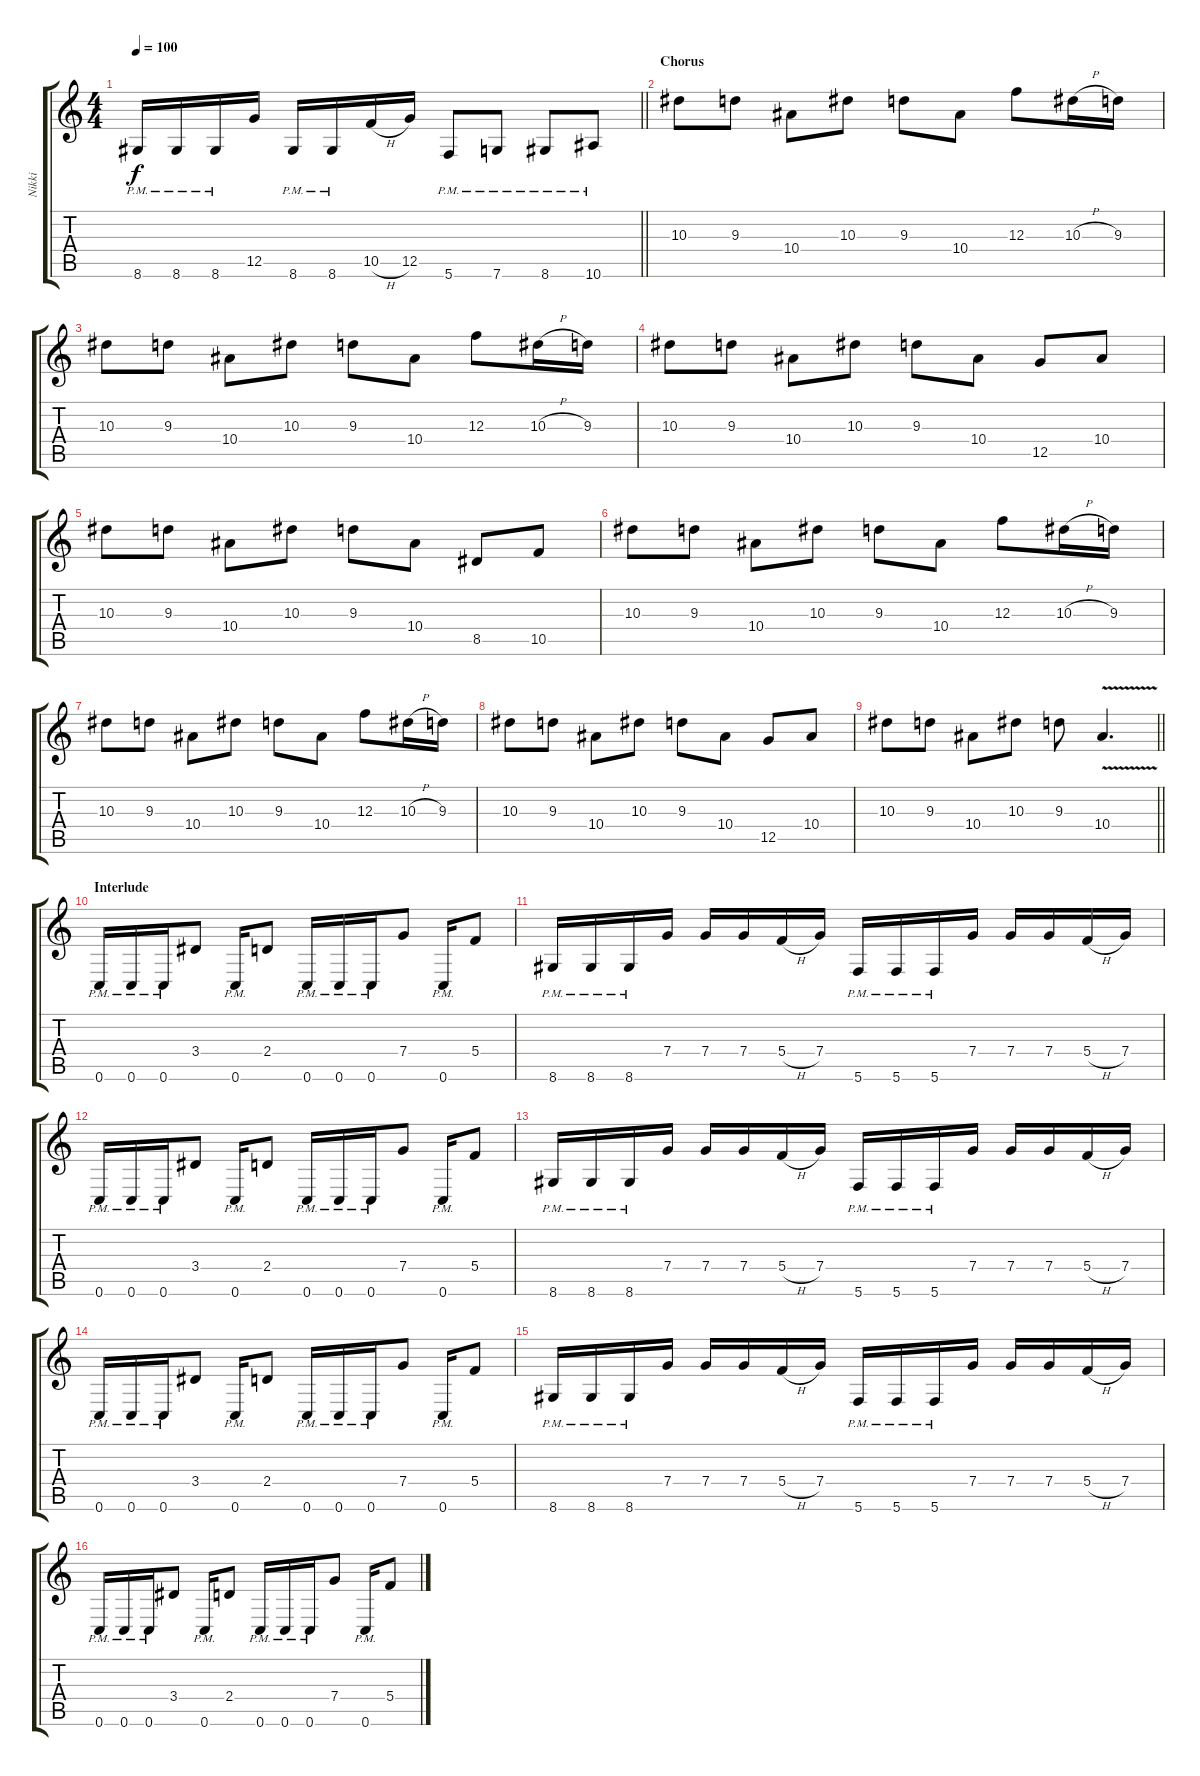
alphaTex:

\track ("Nikki" "Nikki") {instrument distortionguitar}
\staff {score tabs}
\tuning (D4 A3 F3 C3 G2 C2) {hide}
\ts (4 4)
\tempo 100
\clef g2
\barLineRight lightlight
\ks c
8.6{pm}.16{dy f} 8.6{pm}.16 8.6{pm}.16 12.5.16 8.6{pm}.16 8.6{pm}.16 10.5{h}.16 12.5.16 5.6{pm}.8 7.6{pm}.8 8.6{pm}.8 10.6{pm}.8 |
\section ("" "Chorus")
10.3.8{balance 8 instrument distortionguitar} 9.3.8 10.4.8 10.3.8 9.3.8 10.4.8 12.3.8 10.3{h}.16 9.3.16 |
10.3.8 9.3.8 10.4.8 10.3.8 9.3.8 10.4.8 12.3.8 10.3{h}.16 9.3.16 |
10.3.8 9.3.8 10.4.8 10.3.8 9.3.8 10.4.8 12.5.8 10.4.8 |
10.3.8 9.3.8 10.4.8 10.3.8 9.3.8 10.4.8 8.5.8 10.5.8 |
10.3.8 9.3.8 10.4.8 10.3.8 9.3.8 10.4.8 12.3.8 10.3{h}.16 9.3.16 |
10.3.8 9.3.8 10.4.8 10.3.8 9.3.8 10.4.8 12.3.8 10.3{h}.16 9.3.16 |
10.3.8 9.3.8 10.4.8 10.3.8 9.3.8 10.4.8 12.5.8 10.4.8 |
\barLineRight lightlight
10.3.8 9.3.8 10.4.8 10.3.8 9.3.8 10.4{v}.4{d} |
\section ("" "Interlude")
0.6{pm}.16{balance 16} 0.6{pm}.16 0.6{pm}.16 3.4.8 0.6{pm}.16 2.4.8 0.6{pm}.16 0.6{pm}.16 0.6{pm}.16 7.4.8 0.6{pm}.16 5.4.8 |
8.6{pm}.16 8.6{pm}.16 8.6{pm}.16 7.4.16 7.4.16 7.4.16 5.4{h}.16 7.4.16 5.6{pm}.16 5.6{pm}.16 5.6{pm}.16 7.4.16 7.4.16 7.4.16 5.4{h}.16 7.4.16 |
0.6{pm}.16 0.6{pm}.16 0.6{pm}.16 3.4.8 0.6{pm}.16 2.4.8 0.6{pm}.16 0.6{pm}.16 0.6{pm}.16 7.4.8 0.6{pm}.16 5.4.8 |
8.6{pm}.16 8.6{pm}.16 8.6{pm}.16 7.4.16 7.4.16 7.4.16 5.4{h}.16 7.4.16 5.6{pm}.16 5.6{pm}.16 5.6{pm}.16 7.4.16 7.4.16 7.4.16 5.4{h}.16 7.4.16 |
0.6{pm}.16 0.6{pm}.16 0.6{pm}.16 3.4.8 0.6{pm}.16 2.4.8 0.6{pm}.16 0.6{pm}.16 0.6{pm}.16 7.4.8 0.6{pm}.16 5.4.8 |
8.6{pm}.16 8.6{pm}.16 8.6{pm}.16 7.4.16 7.4.16 7.4.16 5.4{h}.16 7.4.16 5.6{pm}.16 5.6{pm}.16 5.6{pm}.16 7.4.16 7.4.16 7.4.16 5.4{h}.16 7.4.16 |
0.6{pm}.16 0.6{pm}.16 0.6{pm}.16 3.4.8 0.6{pm}.16 2.4.8 0.6{pm}.16 0.6{pm}.16 0.6{pm}.16 7.4.8 0.6{pm}.16 5.4.8
